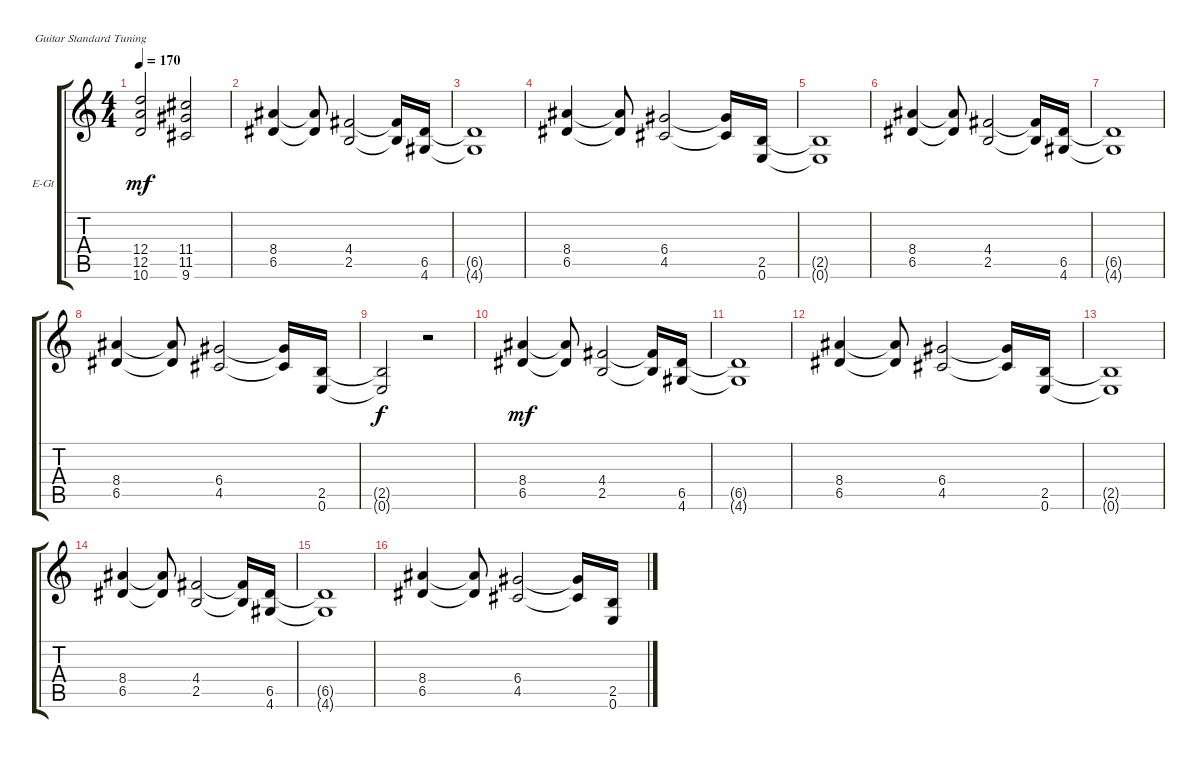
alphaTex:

\bracketExtendMode groupsimilarinstruments
\firstSystemTrackNameOrientation horizontal
\otherSystemsTrackNameOrientation horizontal
\track ("Ðèòì" "E-Gt") {instrument overdrivenguitar}
\staff {score tabs}
\tuning (E4 B3 G3 D3 A2 E2)
\ts (4 4)
\tempo 170
\clef g2
\ks c
(10.6{t} 12.5{t} 12.4{t}).2{dy mf} (9.6 11.5 11.4).2 |
(6.5 8.4).4 (6.5{t} 8.4{t}).8 (2.5 4.4).2 (2.5{t} 4.4{t}).16 (6.5 4.6).16 |
(4.6{t} 6.5{t}).1 |
(6.5 8.4).4 (6.5{t} 8.4{t}).8 (6.4 4.5).2 (6.4{t} 4.5{t}).16 (0.6 2.5).16 |
(0.6{t} 2.5{t}).1 |
(6.5 8.4).4 (6.5{t} 8.4{t}).8 (2.5 4.4).2 (2.5{t} 4.4{t}).16 (6.5 4.6).16 |
(4.6{t} 6.5{t}).1 |
(6.5 8.4).4 (6.5{t} 8.4{t}).8 (6.4 4.5).2 (6.4{t} 4.5{t}).16 (0.6 2.5).16 |
(2.5{t} 0.6{t}).2{dy f} r.2 |
(6.5 8.4).4{dy mf} (6.5{t} 8.4{t}).8 (2.5 4.4).2 (2.5{t} 4.4{t}).16 (6.5 4.6).16 |
(4.6{t} 6.5{t}).1 |
(6.5 8.4).4 (6.5{t} 8.4{t}).8 (6.4 4.5).2 (6.4{t} 4.5{t}).16 (0.6 2.5).16 |
(0.6{t} 2.5{t}).1 |
(6.5 8.4).4 (6.5{t} 8.4{t}).8 (2.5 4.4).2 (2.5{t} 4.4{t}).16 (6.5 4.6).16 |
(4.6{t} 6.5{t}).1 |
(6.5 8.4).4 (6.5{t} 8.4{t}).8 (6.4 4.5).2 (6.4{t} 4.5{t}).16 (0.6 2.5).16
